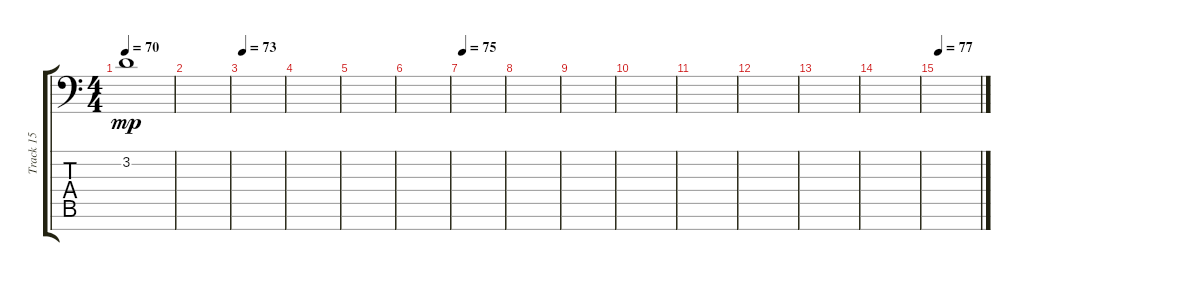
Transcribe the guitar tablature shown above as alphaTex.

\track ("Track 15" "Track 15") {instrument lead2sawtooth}
\staff {score tabs}
\tuning (E4 B3 G3 D3 A2 E2 C-1) {hide}
\ts (4 4)
\tempo 70
\clef f4
\ks c
3.2.1{dy mp} |
|
\tempo 73
|
|
|
|
\tempo 75
|
|
|
|
|
|
|
|
\tempo 77
